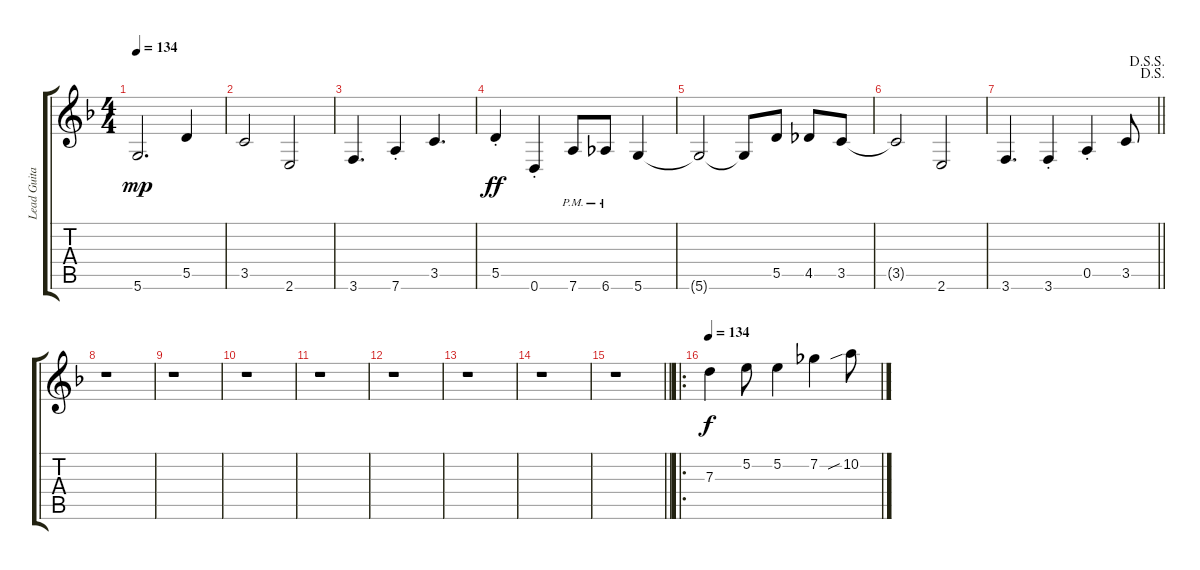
\track ("Lead Guitar" "Lead Guita") {instrument overdrivenguitar}
\staff {score tabs}
\tuning (E4 B3 G3 D3 A2 D2) {hide}
\ts (4 4)
\tempo 134
\clef g2
\ks f
5.6{t}.2{d dy mp} 5.5.4 |
3.5.2 2.6.2 |
3.6.4{d} 7.6{st}.4 3.5.4{d} |
5.5{st}.4{dy ff} 0.6{st}.4 7.6{pm}.8 6.6{pm}.8 5.6.4 |
5.6{t}.2 5.6{t}.8 5.5.8 4.5.8 3.5.8 |
3.5{t}.2 2.6.2 |
\jump dalsegno
\jump dalsegnosegno
\barLineRight lightlight
3.6.4{d} 3.6{st}.4 0.5{st}.4 3.5.8 |
r.1 |
r.1 |
r.1 |
r.1 |
r.1 |
r.1 |
r.1 |
\barLineRight lightlight
r.1 |
\ro
\tempo 134
7.3.4{dy f} 5.2.8 5.2.4 7.2.4 10.2{sib}.8
